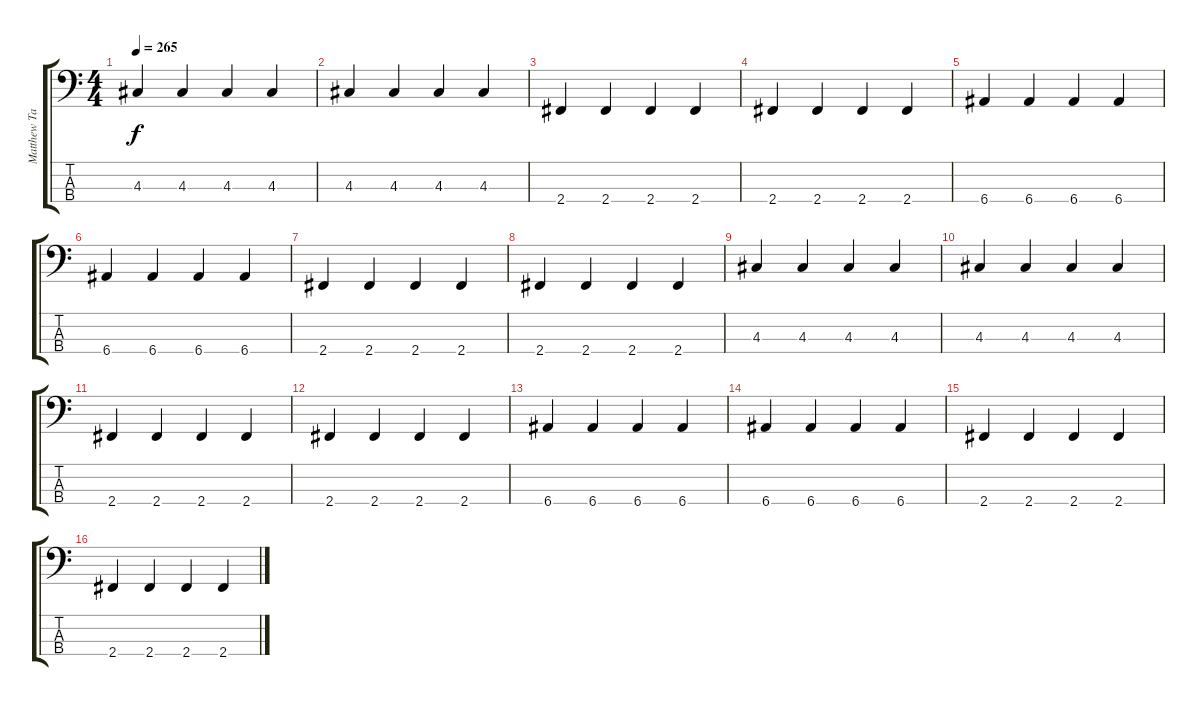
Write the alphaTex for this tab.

\track ("Matthew Taylor" "Matthew Ta") {instrument electricbassfinger bank 177}
\staff {score tabs}
\tuning (G2 D2 A1 E1) {hide}
\ts (4 4)
\tempo 265
\clef f4
\ks c
4.3.4{dy f} 4.3.4 4.3.4 4.3.4 |
4.3.4 4.3.4 4.3.4 4.3.4 |
2.4.4 2.4.4 2.4.4 2.4.4 |
2.4.4 2.4.4 2.4.4 2.4.4 |
6.4.4 6.4.4 6.4.4 6.4.4 |
6.4.4 6.4.4 6.4.4 6.4.4 |
2.4.4 2.4.4 2.4.4 2.4.4 |
2.4.4 2.4.4 2.4.4 2.4.4 |
4.3.4 4.3.4 4.3.4 4.3.4 |
4.3.4 4.3.4 4.3.4 4.3.4 |
2.4.4 2.4.4 2.4.4 2.4.4 |
2.4.4 2.4.4 2.4.4 2.4.4 |
6.4.4 6.4.4 6.4.4 6.4.4 |
6.4.4 6.4.4 6.4.4 6.4.4 |
2.4.4 2.4.4 2.4.4 2.4.4 |
2.4.4 2.4.4 2.4.4 2.4.4
